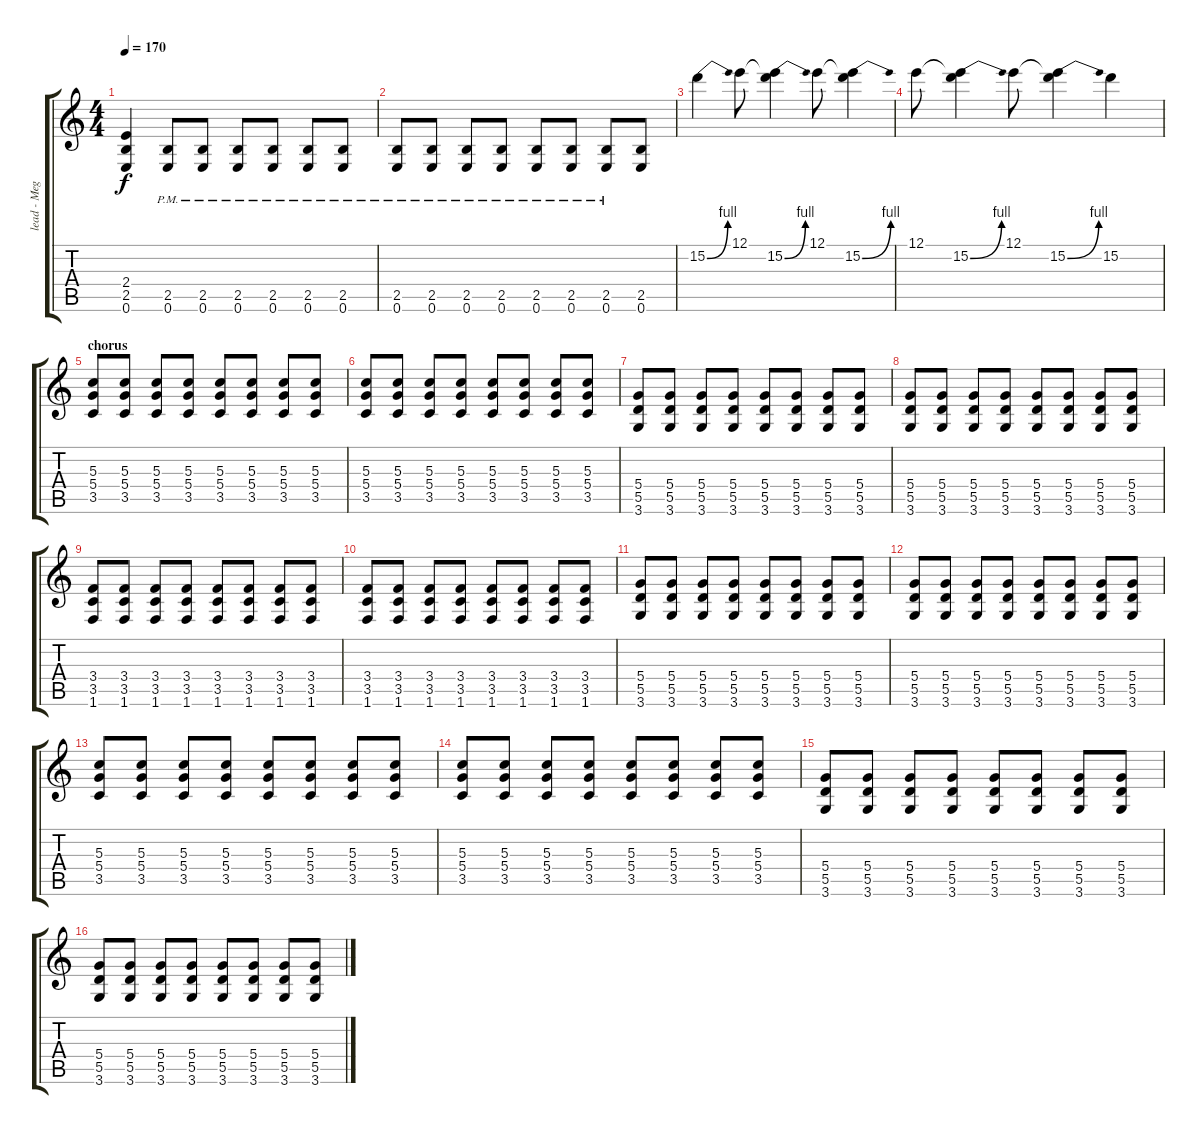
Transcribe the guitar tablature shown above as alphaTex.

\track ("lead - Megat" "lead - Meg") {instrument distortionguitar}
\staff {score tabs}
\tuning (E4 B3 G3 D3 A2 E2) {hide}
\ts (4 4)
\tempo 170
\clef g2
\ks c
(2.4 2.5 0.6).4{dy f} (2.5{pm} 0.6{pm}).8 (2.5{pm} 0.6{pm}).8 (2.5{pm} 0.6{pm}).8 (2.5{pm} 0.6{pm}).8 (2.5{pm} 0.6{pm}).8 (2.5{pm} 0.6{pm}).8 |
(2.5{pm} 0.6{pm}).8 (2.5{pm} 0.6{pm}).8 (2.5{pm} 0.6{pm}).8 (2.5{pm} 0.6{pm}).8 (2.5{pm} 0.6{pm}).8 (2.5{pm} 0.6{pm}).8 (2.5 0.6{pm}).8 (2.5 0.6).8 |
15.2{be (bend 0 0 60 4)}.4 12.1.8 (12.1{t} 15.2{be (bend 0 0 60 4)}).4 12.1.8 (12.1{t} 15.2{be (bend 0 0 60 4)}).4 |
12.1.8 (12.1{t} 15.2{be (bend 0 0 60 4)}).4 12.1.8 (12.1{t} 15.2{be (bend 0 0 60 4)}).4 15.2.4 |
\section ("" "chorus")
(5.3 5.4 3.5).8 (5.3 5.4 3.5).8 (5.3 5.4 3.5).8 (5.3 5.4 3.5).8 (5.3 5.4 3.5).8 (5.3 5.4 3.5).8 (5.3 5.4 3.5).8 (5.3 5.4 3.5).8 |
(5.3 5.4 3.5).8 (5.3 5.4 3.5).8 (5.3 5.4 3.5).8 (5.3 5.4 3.5).8 (5.3 5.4 3.5).8 (5.3 5.4 3.5).8 (5.3 5.4 3.5).8 (5.3 5.4 3.5).8 |
(5.4 5.5 3.6).8 (5.4 5.5 3.6).8 (5.4 5.5 3.6).8 (5.4 5.5 3.6).8 (5.4 5.5 3.6).8 (5.4 5.5 3.6).8 (5.4 5.5 3.6).8 (5.4 5.5 3.6).8 |
(5.4 5.5 3.6).8 (5.4 5.5 3.6).8 (5.4 5.5 3.6).8 (5.4 5.5 3.6).8 (5.4 5.5 3.6).8 (5.4 5.5 3.6).8 (5.4 5.5 3.6).8 (5.4 5.5 3.6).8 |
(3.4 3.5 1.6).8 (3.4 3.5 1.6).8 (3.4 3.5 1.6).8 (3.4 3.5 1.6).8 (3.4 3.5 1.6).8 (3.4 3.5 1.6).8 (3.4 3.5 1.6).8 (3.4 3.5 1.6).8 |
(3.4 3.5 1.6).8 (3.4 3.5 1.6).8 (3.4 3.5 1.6).8 (3.4 3.5 1.6).8 (3.4 3.5 1.6).8 (3.4 3.5 1.6).8 (3.4 3.5 1.6).8 (3.4 3.5 1.6).8 |
(5.4 5.5 3.6).8 (5.4 5.5 3.6).8 (5.4 5.5 3.6).8 (5.4 5.5 3.6).8 (5.4 5.5 3.6).8 (5.4 5.5 3.6).8 (5.4 5.5 3.6).8 (5.4 5.5 3.6).8 |
(5.4 5.5 3.6).8 (5.4 5.5 3.6).8 (5.4 5.5 3.6).8 (5.4 5.5 3.6).8 (5.4 5.5 3.6).8 (5.4 5.5 3.6).8 (5.4 5.5 3.6).8 (5.4 5.5 3.6).8 |
(5.3 5.4 3.5).8 (5.3 5.4 3.5).8 (5.3 5.4 3.5).8 (5.3 5.4 3.5).8 (5.3 5.4 3.5).8 (5.3 5.4 3.5).8 (5.3 5.4 3.5).8 (5.3 5.4 3.5).8 |
(5.3 5.4 3.5).8 (5.3 5.4 3.5).8 (5.3 5.4 3.5).8 (5.3 5.4 3.5).8 (5.3 5.4 3.5).8 (5.3 5.4 3.5).8 (5.3 5.4 3.5).8 (5.3 5.4 3.5).8 |
(5.4 5.5 3.6).8 (5.4 5.5 3.6).8 (5.4 5.5 3.6).8 (5.4 5.5 3.6).8 (5.4 5.5 3.6).8 (5.4 5.5 3.6).8 (5.4 5.5 3.6).8 (5.4 5.5 3.6).8 |
(5.4 5.5 3.6).8 (5.4 5.5 3.6).8 (5.4 5.5 3.6).8 (5.4 5.5 3.6).8 (5.4 5.5 3.6).8 (5.4 5.5 3.6).8 (5.4 5.5 3.6).8 (5.4 5.5 3.6).8
